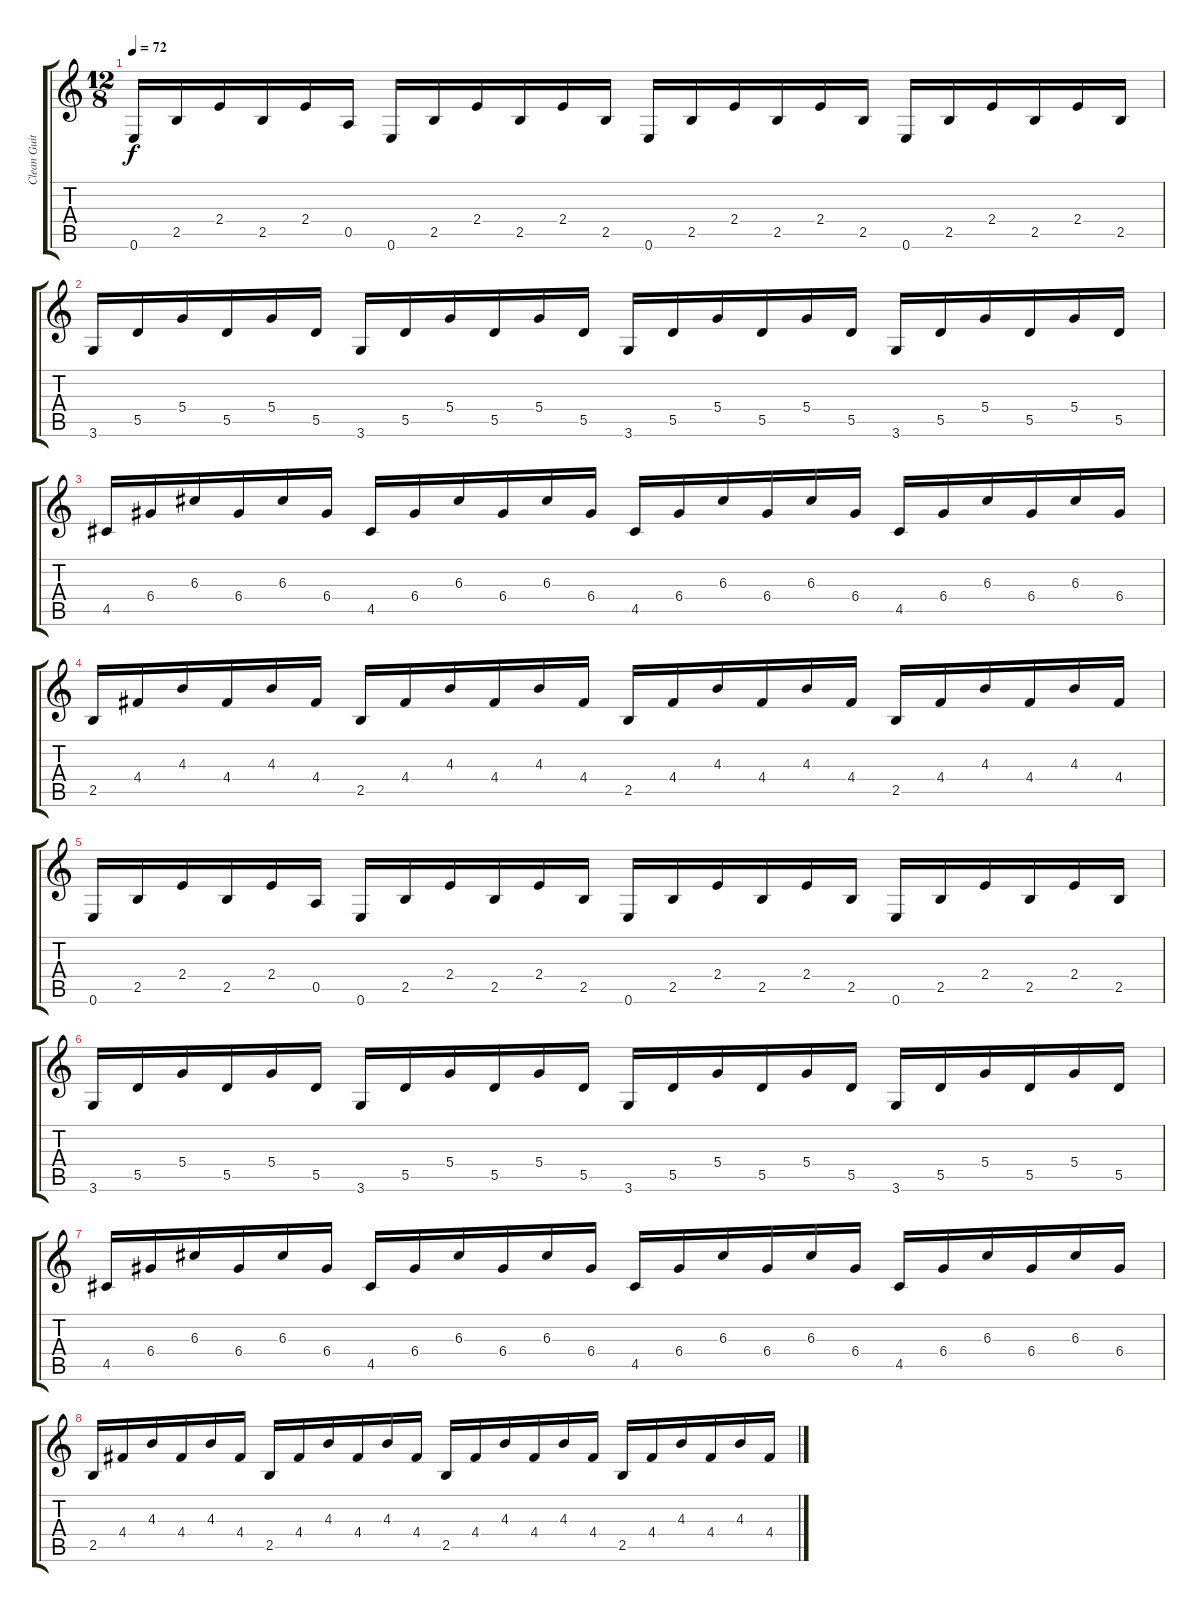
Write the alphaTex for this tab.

\track ("Clean Guitar 2" "Clean Guit") {instrument acousticguitarsteel}
\staff {score tabs}
\tuning (E4 B3 G3 D3 A2 E2) {hide}
\ts (12 8)
\tempo 72
\clef g2
\ks c
0.6.16{txt "" dy f instrument acousticguitarsteel} 2.5.16 2.4.16 2.5.16 2.4.16 0.5.16 0.6.16 2.5.16 2.4.16 2.5.16 2.4.16 2.5.16 0.6.16 2.5.16 2.4.16 2.5.16 2.4.16 2.5.16 0.6.16 2.5.16 2.4.16 2.5.16 2.4.16 2.5.16 |
3.6.16 5.5.16 5.4.16 5.5.16 5.4.16 5.5.16 3.6.16 5.5.16 5.4.16 5.5.16 5.4.16 5.5.16 3.6.16 5.5.16 5.4.16 5.5.16 5.4.16 5.5.16 3.6.16 5.5.16 5.4.16 5.5.16 5.4.16 5.5.16 |
4.5.16 6.4.16 6.3.16 6.4.16 6.3.16 6.4.16 4.5.16 6.4.16 6.3.16 6.4.16 6.3.16 6.4.16 4.5.16 6.4.16 6.3.16 6.4.16 6.3.16 6.4.16 4.5.16 6.4.16 6.3.16 6.4.16 6.3.16 6.4.16 |
2.5.16 4.4.16 4.3.16 4.4.16 4.3.16 4.4.16 2.5.16 4.4.16 4.3.16 4.4.16 4.3.16 4.4.16 2.5.16 4.4.16 4.3.16 4.4.16 4.3.16 4.4.16 2.5.16 4.4.16 4.3.16 4.4.16 4.3.16 4.4.16 |
0.6.16 2.5.16 2.4.16 2.5.16 2.4.16 0.5.16 0.6.16 2.5.16 2.4.16 2.5.16 2.4.16 2.5.16 0.6.16 2.5.16 2.4.16 2.5.16 2.4.16 2.5.16 0.6.16 2.5.16 2.4.16 2.5.16 2.4.16 2.5.16 |
3.6.16 5.5.16 5.4.16 5.5.16 5.4.16 5.5.16 3.6.16 5.5.16 5.4.16 5.5.16 5.4.16 5.5.16 3.6.16 5.5.16 5.4.16 5.5.16 5.4.16 5.5.16 3.6.16 5.5.16 5.4.16 5.5.16 5.4.16 5.5.16 |
4.5.16 6.4.16 6.3.16 6.4.16 6.3.16 6.4.16 4.5.16 6.4.16 6.3.16 6.4.16 6.3.16 6.4.16 4.5.16 6.4.16 6.3.16 6.4.16 6.3.16 6.4.16 4.5.16 6.4.16 6.3.16 6.4.16 6.3.16 6.4.16 |
2.5.16 4.4.16 4.3.16 4.4.16 4.3.16 4.4.16 2.5.16 4.4.16 4.3.16 4.4.16 4.3.16 4.4.16 2.5.16 4.4.16 4.3.16 4.4.16 4.3.16 4.4.16 2.5.16 4.4.16 4.3.16 4.4.16 4.3.16 4.4.16
